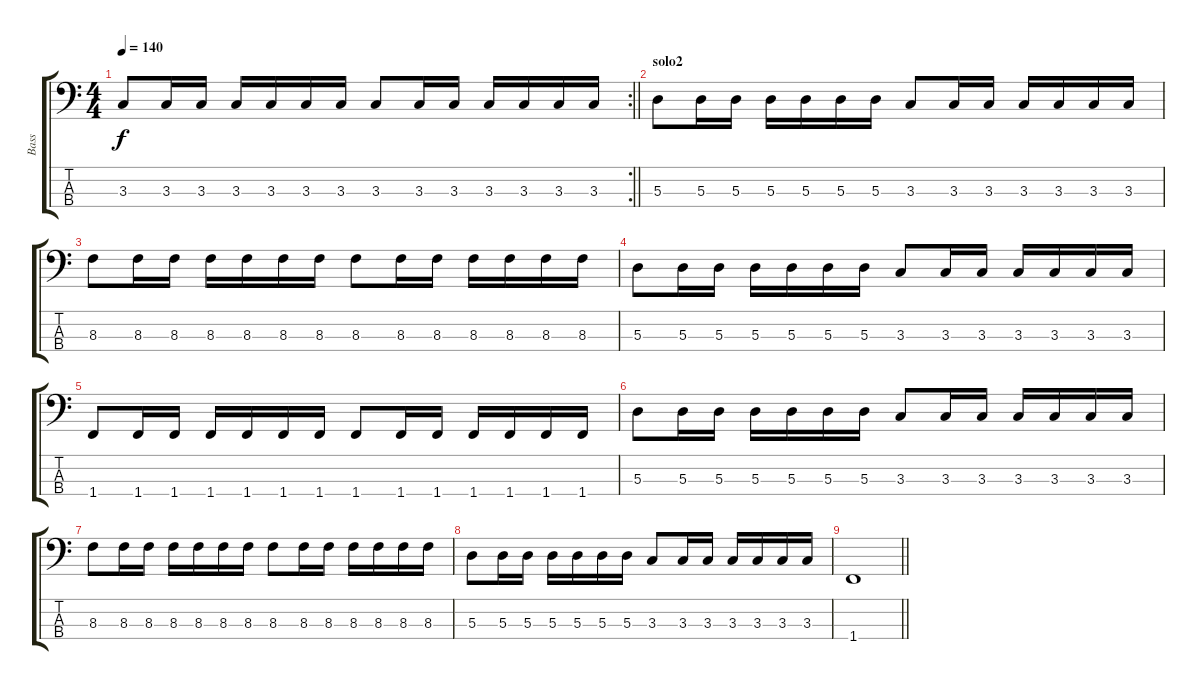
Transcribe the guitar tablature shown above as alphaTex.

\track ("Bass" "Bass") {instrument electricbassfinger}
\staff {score tabs}
\tuning (G2 D2 A1 E1) {hide}
\rc 2
\ts (4 4)
\tempo 140
\clef f4
\barLineRight lightlight
\ks c
3.3.8{dy f} 3.3.16 3.3.16 3.3.16 3.3.16 3.3.16 3.3.16 3.3.8 3.3.16 3.3.16 3.3.16 3.3.16 3.3.16 3.3.16 |
\section ("" "solo2")
5.3.8 5.3.16 5.3.16 5.3.16 5.3.16 5.3.16 5.3.16 3.3.8 3.3.16 3.3.16 3.3.16 3.3.16 3.3.16 3.3.16 |
8.3.8 8.3.16 8.3.16 8.3.16 8.3.16 8.3.16 8.3.16 8.3.8 8.3.16 8.3.16 8.3.16 8.3.16 8.3.16 8.3.16 |
5.3.8 5.3.16 5.3.16 5.3.16 5.3.16 5.3.16 5.3.16 3.3.8 3.3.16 3.3.16 3.3.16 3.3.16 3.3.16 3.3.16 |
1.4.8 1.4.16 1.4.16 1.4.16 1.4.16 1.4.16 1.4.16 1.4.8 1.4.16 1.4.16 1.4.16 1.4.16 1.4.16 1.4.16 |
5.3.8 5.3.16 5.3.16 5.3.16 5.3.16 5.3.16 5.3.16 3.3.8 3.3.16 3.3.16 3.3.16 3.3.16 3.3.16 3.3.16 |
8.3.8 8.3.16 8.3.16 8.3.16 8.3.16 8.3.16 8.3.16 8.3.8 8.3.16 8.3.16 8.3.16 8.3.16 8.3.16 8.3.16 |
5.3.8 5.3.16 5.3.16 5.3.16 5.3.16 5.3.16 5.3.16 3.3.8 3.3.16 3.3.16 3.3.16 3.3.16 3.3.16 3.3.16 |
\barLineRight lightlight
1.4.1
